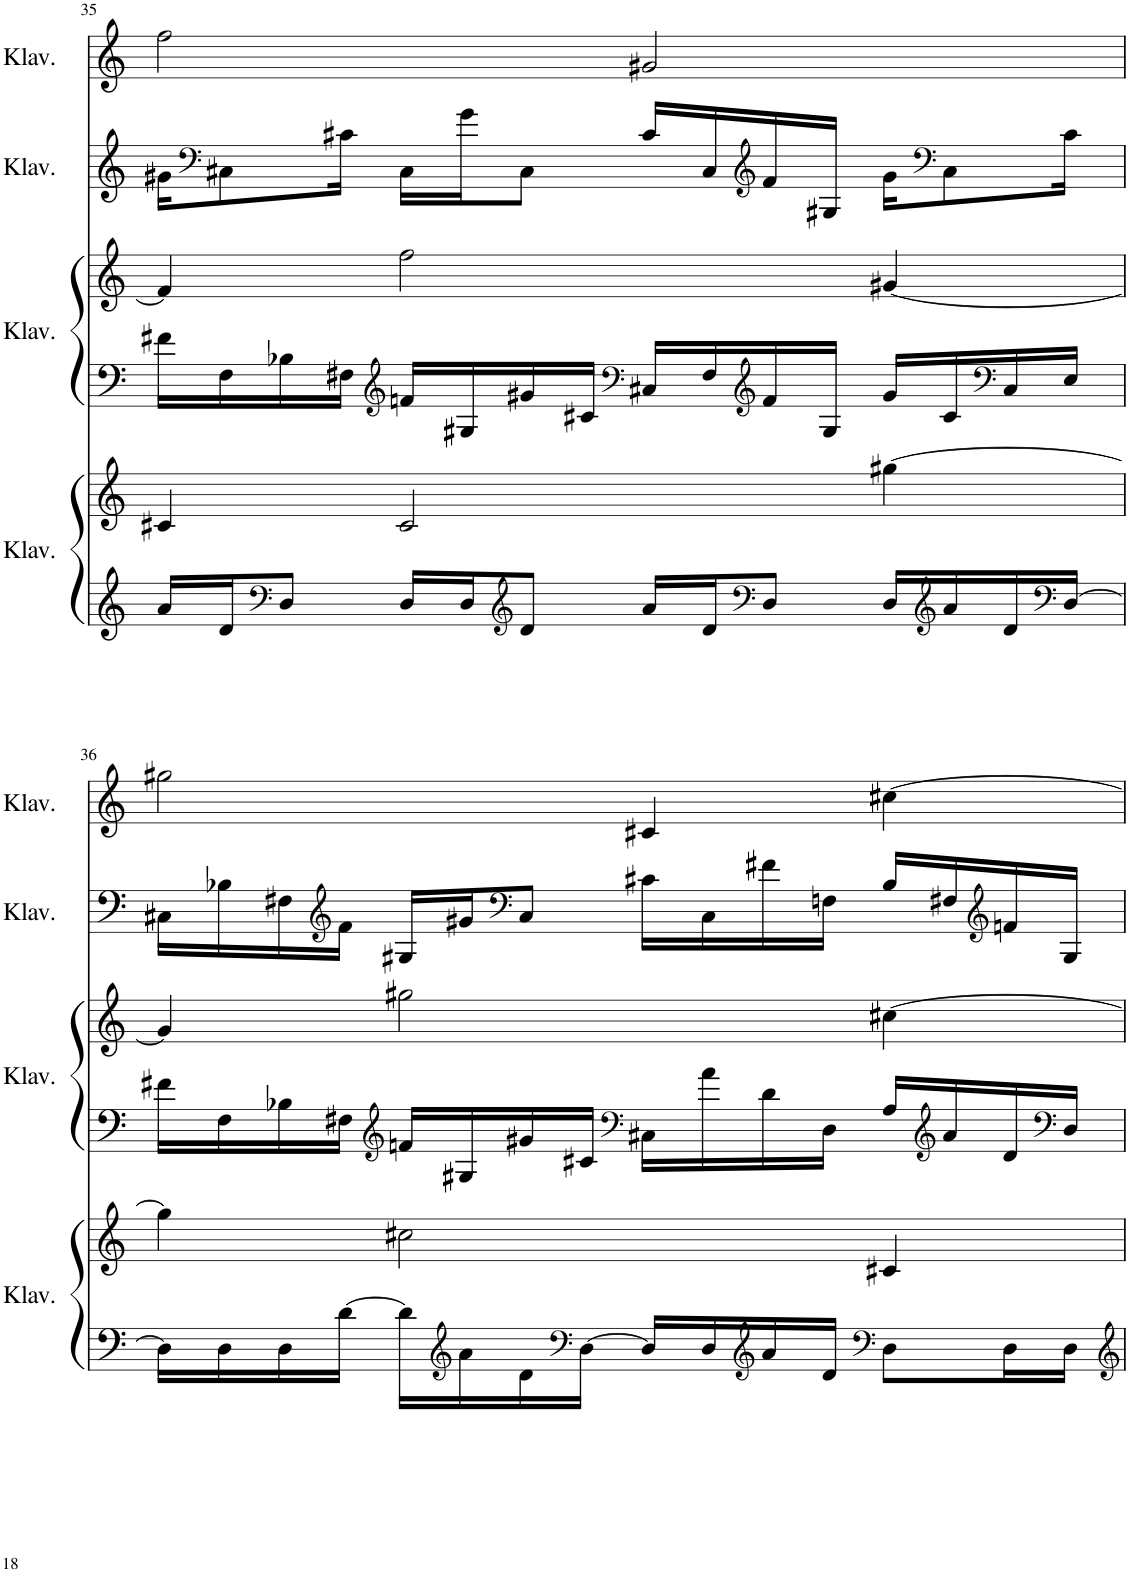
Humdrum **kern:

**kern	**kern	**kern	**kern	**kern	**kern
*part4	*part4	*part3	*part3	*part2	*part1
*staff6	*staff5	*staff4	*staff3	*staff2	*staff1
*I"Klavier	*	*I"Klavier	*	*I"Klavier	*I"Klavier
*I'Klav.	*	*I'Klav.	*	*I'Klav.	*I'Klav.
!!LO:PB:g=z
*clefG2	*clefG2	*clefF4	*clefG2	*clefG2	*clefG2
*k[]	*k[]	*k[]	*k[]	*k[]	*k[]
*M4/4	*M4/4	*M4/4	*M4/4	*M4/4	*M4/4
=35	=35	=35	=35	=35	=35
16a/LL	4c#X/	16f#X\LL	4f#/]	16g#X\KL	2ff\
*	*	*	*	*clefF4	*
16d/J	.	16F\	.	8C#X\	.
*clefF4	*	*	*	*	*
8D/J	.	16B-X\	.	.	.
.	.	16F#X\JJ	.	16c#X\Jk	.
*	*	*clefG2	*	*	*
16D/LL	2c#/	16fn/LL	2ff\	16C#\LL	.
16D/J	.	16G#X/	.	16g#\J	.
*clefG2	*	*	*	*	*
8d/J	.	16g#X/	.	8C#\J	.
.	.	16c#X/JJ	.	.	.
*	*	*clefF4	*	*	*
16a/LL	.	16C#X/LL	.	16c#/LL	2g#X/
16d/J	.	16F#/	.	16C#/	.
*clefF4	*	*clefG2	*	*clefG2	*
8D/J	.	16f/	.	16f/	.
.	.	16G#/JJ	.	16G#X/JJ	.
16D/LL	[4gg#X\	16g#/LL	[4g#X/	16g#\KL	.
*clefG2	*	*	*	*clefF4	*
16a/	.	16c#/	.	8C#\	.
*	*	*clefF4	*	*	*
16d/	.	16C#/	.	.	.
*clefF4	*	*	*	*	*
[16D/JJ	.	16E/JJ	.	16c#\Jk	.
!!LO:LB:g=z
=36	=36	=36	=36	=36	=36
16D\LL]	4gg#\]	16f#X\LL	4g#/]	16C#X\LL	2gg#X\
16D\	.	16F\	.	16B-X\	.
16D\	.	16B-X\	.	16F#X\	.
*	*	*	*	*clefG2	*
[16d\JJ	.	16F#X\JJ	.	16f\JJ	.
*	*	*clefG2	*	*	*
16d\LL]	2cc#X\	16fn/LL	2gg#X\	16G#X/LL	.
*clefG2	*	*	*	*	*
16a\	.	16G#X/	.	16g#X/J	.
*	*	*	*	*clefF4	*
16d\	.	16g#X/	.	8C#/J	.
*clefF4	*	*	*	*	*
[16D\JJ	.	16c#X/JJ	.	.	.
*	*	*clefF4	*	*	*
16D/LL]	.	16C#X\LL	.	16c#X\LL	4c#X/
16D/	.	16a\	.	16C#\	.
*clefG2	*	*	*	*	*
16a/	.	16d\	.	16f#X\	.
16d/JJ	.	16D\JJ	.	16Fn\JJ	.
*clefF4	*	*	*	*	*
8D\L	4c#X/	16A/LL	[4cc#X\	16B-/LL	[4cc#X\
*	*	*clefG2	*	*	*
.	.	16a/	.	16F#X/	.
*	*	*	*	*clefG2	*
16D\L	.	16d/	.	16fn/	.
*	*	*clefF4	*	*	*
16D\JJ	.	16D/JJ	.	16G#/JJ	.
=	=	=	=	=	=
*-	*-	*-	*-	*-	*-
